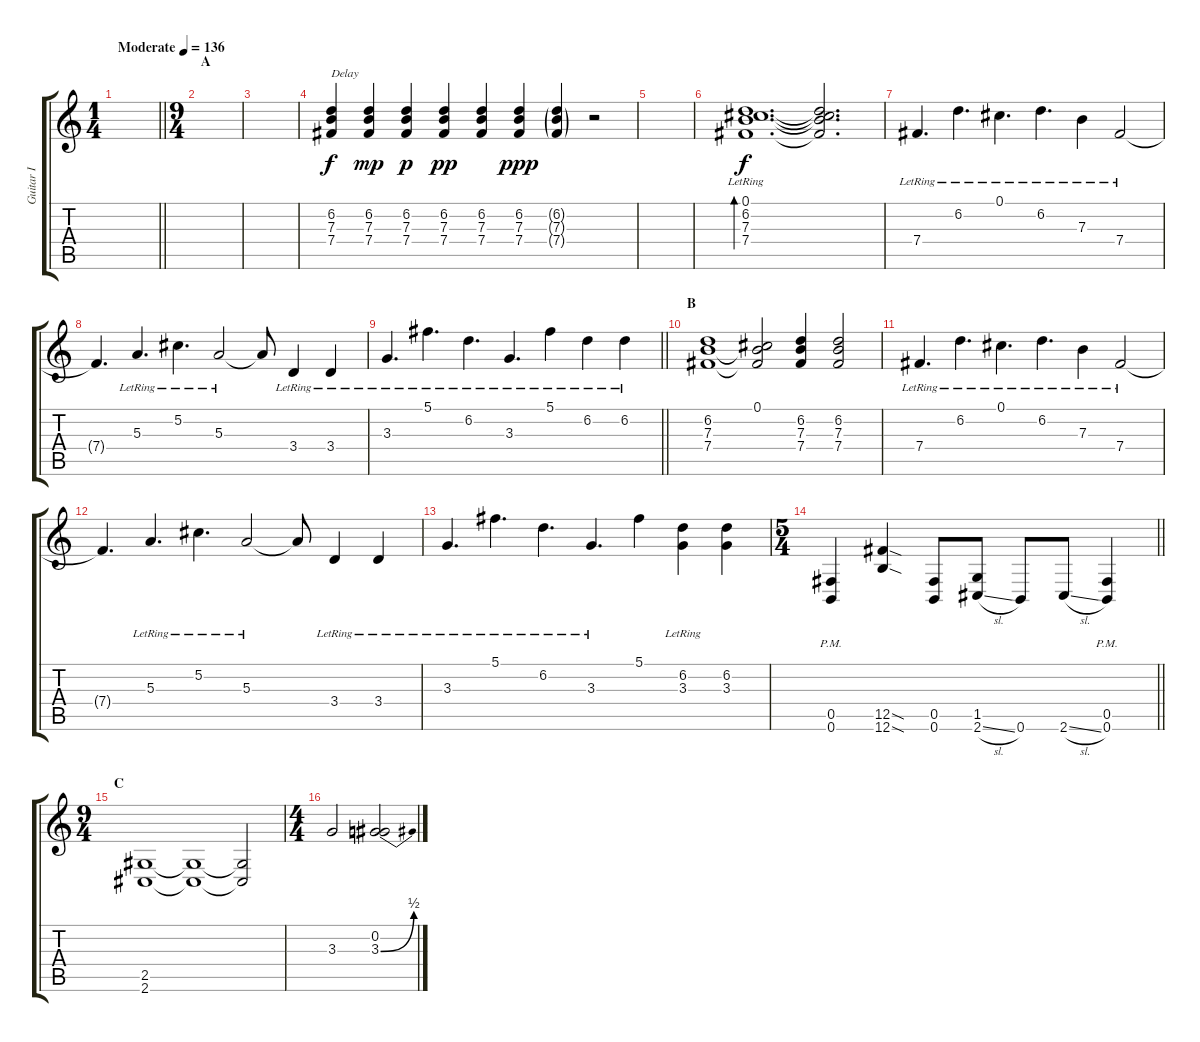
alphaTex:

\track ("Guitar I" "Guitar I") {instrument distortionguitar}
\staff {score tabs}
\tuning (Db4 Ab3 E3 B2 Gb2 B1) {hide}
\ts (1 4)
\tempo (136 "Moderate")
\clef g2
\barLineRight lightlight
\ks c
|
\ts (9 4)
\section ("" "A")
|
|
(6.2 7.3 7.4).4{txt "Delay" instrument overdrivenguitar} (6.2 7.3 7.4).4{dy mp} (6.2 7.3 7.4).4{dy p} (6.2 7.3 7.4).4{dy pp} (6.2 7.3 7.4).4 (6.2 7.3 7.4).4{dy ppp} (6.2{g} 7.3{g} 7.4{g}).4 r.2 |
|
(0.1{lr} 6.2{lr} 7.3{lr} 7.4).1{d bd 480 dy f} (0.1{t} 6.2{t} 7.3{t} 7.4{t}).2{d} |
7.4{lr}.4{d} 6.2{lr}.4{d} 0.1{lr}.4{d} 6.2{lr}.4{d} 7.3{lr}.4 7.4{lr}.2 |
7.4{t}.4{d} 5.3{lr}.4{d} 5.2{lr}.4{d} 5.3{lr}.2 5.3{t}.8 3.4{lr}.4 3.4{lr}.4 |
\barLineRight lightlight
3.3{lr}.4{d} 5.1{lr}.4{d} 6.2{lr}.4{d} 3.3{lr}.4{d} 5.1{lr}.4 6.2{lr}.4 6.2{lr}.4 |
\section ("" "B")
(6.2 7.3 7.4).1 (0.1 7.3{t} 7.4{t}).2 (6.2 7.3 7.4).4 (6.2 7.3 7.4).2 |
7.4{lr}.4{d} 6.2{lr}.4{d} 0.1{lr}.4{d} 6.2{lr}.4{d} 7.3{lr}.4 7.4{lr}.2 |
7.4{t}.4{d} 5.3{lr}.4{d} 5.2{lr}.4{d} 5.3{lr}.2 5.3{t}.8 3.4{lr}.4 3.4{lr}.4 |
3.3{lr}.4{d} 5.1{lr}.4{d} 6.2{lr}.4{d} 3.3{lr}.4{d} 5.1.4 (6.2{lr} 3.3).4 (6.2 3.3).4 |
\ts (5 4)
\barLineRight lightlight
(0.5{pm} 0.6{pm}).4{instrument distortionguitar} (12.5{sod} 12.6{sod}).4 (0.5 0.6).8 (1.5 2.6{sl}).8 0.6.8 2.6{sl}.8 (0.5{pm} 0.6{pm}).4 |
\ts (9 4)
\section ("" "C")
(2.5 2.6).1 (2.5{t} 2.6{t}).1 (2.5{t} 2.6{t}).2 |
\ts (4 4)
3.3.2 (0.2 3.3{be (bend 0 0 60 2)}).2
